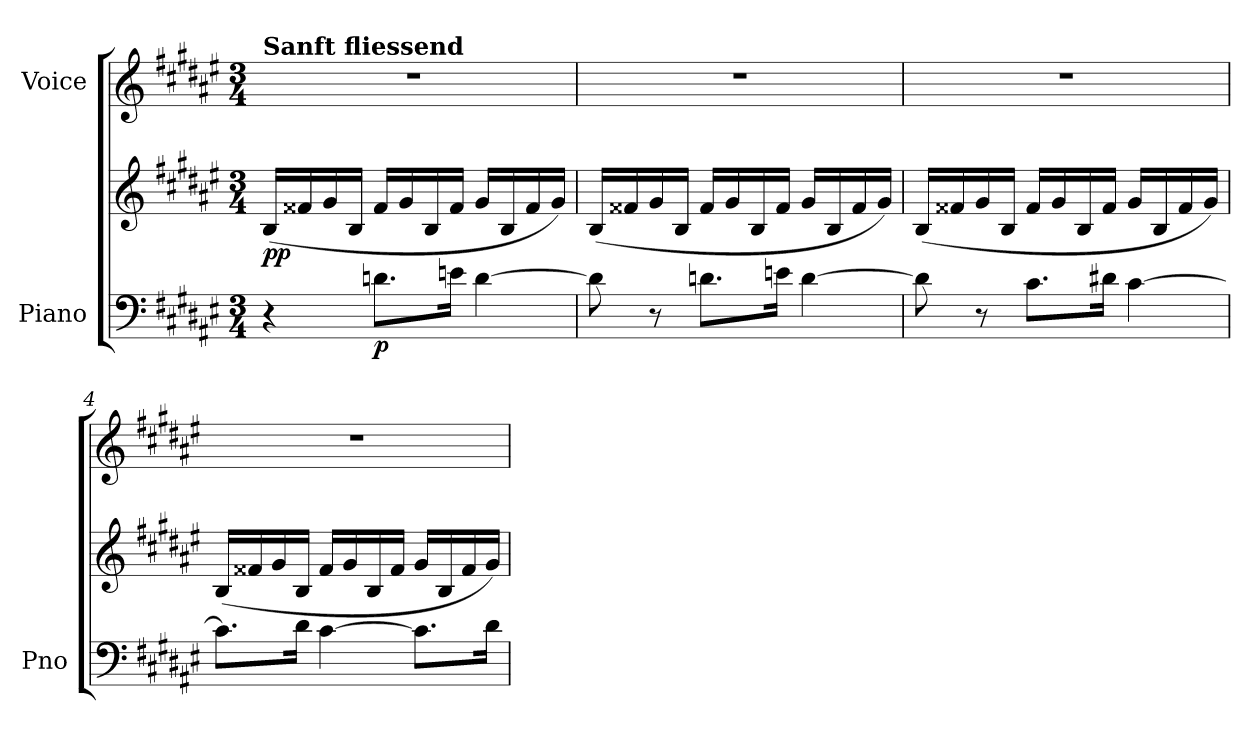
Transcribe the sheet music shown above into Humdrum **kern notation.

**kern	**kern	**dynam	**kern
*part2	*part2	*part2	*part1
*staff3	*staff2	*staff2/3	*staff1
*I"Piano	*	*	*I"Voice
*I'Pno	*	*	*
*clefF4	*clefG2	*	*clefG2
*k[f#c#g#d#a#e#]	*k[f#c#g#d#a#e#]	*	*k[f#c#g#d#a#e#]
*M3/4	*M3/4	*	*M3/4
=1	=1	=1	=1
!	!	!	!LO:TX:a:B:t=Sanft fliessend
!	!	!LO:DY:b	!
4r	(>16B/LL	pp	2.r
.	16f##X/	.	.
.	16g#/	.	.
.	16B/JJ	.	.
!	!	!LO:DY:b=2	!
8.dn\L	16f##/LL	p	.
.	16g#/	.	.
.	16B/	.	.
16en\Jk	16f##/JJ	.	.
[4d\	16g#/LL	.	.
.	16B/	.	.
.	16f##/	.	.
.	16g#/JJ)	.	.
=2	=2	=2	=2
8d\]	(>16B/LL	.	2.r
.	16f##X/	.	.
8r	16g#/	.	.
.	16B/JJ	.	.
8.dn\L	16f##/LL	.	.
.	16g#/	.	.
.	16B/	.	.
16en\Jk	16f##/JJ	.	.
[4d\	16g#/LL	.	.
.	16B/	.	.
.	16f##/	.	.
.	16g#/JJ)	.	.
=3	=3	=3	=3
8d\]	(>16B/LL	.	2.r
.	16f##X/	.	.
8r	16g#/	.	.
.	16B/JJ	.	.
!	!	!LO:DY:b=2	!
!	!	!LO:DY:n=1:b=2	!
8.c#\L	16f##/LL	other-dynamics p	.
.	16g#/	.	.
.	16B/	.	.
16d#X\Jk	16f##/JJ	.	.
[4c#\	16g#/LL	.	.
.	16B/	.	.
.	16f##/	.	.
.	16g#/JJ)	.	.
!!LO:LB:g=z
=4	=4	=4	=4
8.c#\L]	(>16B/LL	.	2.r
.	16f##X/	.	.
.	16g#/	.	.
16d#\Jk	16B/JJ	.	.
[4c#\	16f##/LL	.	.
.	16g#/	.	.
.	16B/	.	.
.	16f##/JJ	.	.
8.c#\L]	16g#/LL	.	.
.	16B/	.	.
.	16f##/	.	.
16d#\Jk	16g#/JJ)	.	.
=	=	=	=
*-	*-	*-	*-
